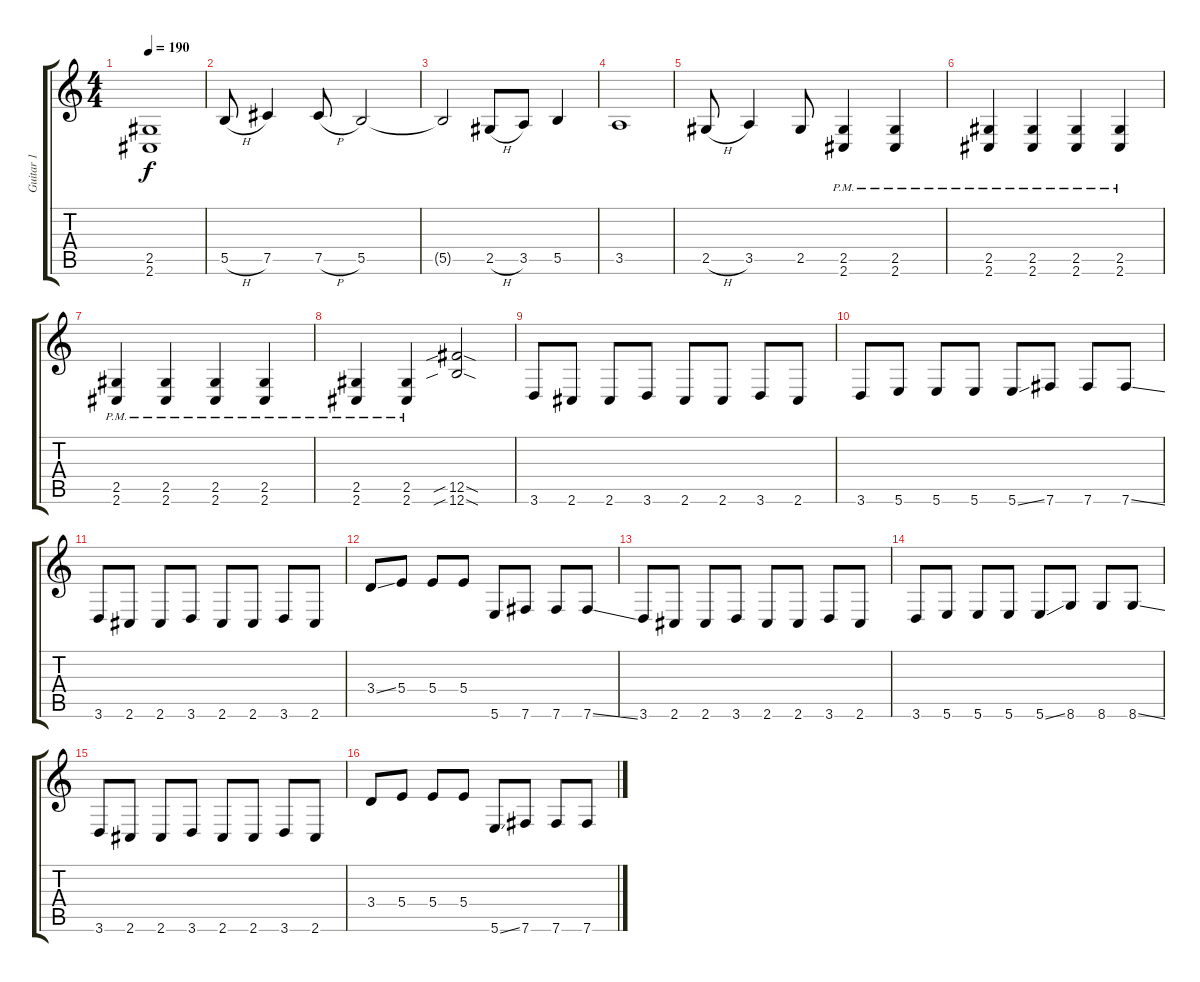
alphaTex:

\track ("Guitar 1" "Guitar 1") {instrument distortionguitar}
\staff {score tabs}
\tuning (Db4 Ab3 E3 B2 Gb2 B1) {hide}
\ts (4 4)
\tempo 190
\clef g2
\ks c
(2.5 2.6).1{txt "" dy f instrument distortionguitar} |
5.5{h}.8 7.5.4 7.5{h}.8 5.5.2 |
5.5{t}.2 2.5{h}.8 3.5.8 5.5.4 |
3.5.1 |
2.5{h}.8 3.5.4 2.5.8 (2.5{pm} 2.6{pm}).4 (2.5{pm} 2.6{pm}).4 |
(2.5{pm} 2.6{pm}).4 (2.5{pm} 2.6{pm}).4 (2.5{pm} 2.6{pm}).4 (2.5{pm} 2.6{pm}).4 |
(2.5{pm} 2.6{pm}).4 (2.5{pm} 2.6{pm}).4 (2.5{pm} 2.6{pm}).4 (2.5{pm} 2.6{pm}).4 |
(2.5{pm} 2.6{pm}).4 (2.5{pm} 2.6{pm}).4 (12.5{sib sod} 12.6{sib sod}).2 |
3.6.8 2.6.8 2.6.8 3.6.8 2.6.8 2.6.8 3.6.8 2.6.8 |
3.6.8 5.6.8 5.6.8 5.6.8 5.6{ss}.8 7.6.8 7.6.8 7.6{ss}.8 |
3.6.8 2.6.8 2.6.8 3.6.8 2.6.8 2.6.8 3.6.8 2.6.8 |
3.4{ss}.8 5.4.8 5.4.8 5.4.8 5.6.8 7.6.8 7.6.8 7.6{ss}.8 |
3.6.8 2.6.8 2.6.8 3.6.8 2.6.8 2.6.8 3.6.8 2.6.8 |
3.6.8 5.6.8 5.6.8 5.6.8 5.6{ss}.8 8.6.8 8.6.8 8.6{ss}.8 |
3.6.8 2.6.8 2.6.8 3.6.8 2.6.8 2.6.8 3.6.8 2.6.8 |
3.4.8 5.4.8 5.4.8 5.4.8 5.6{ss}.8 7.6.8 7.6.8 7.6.8
